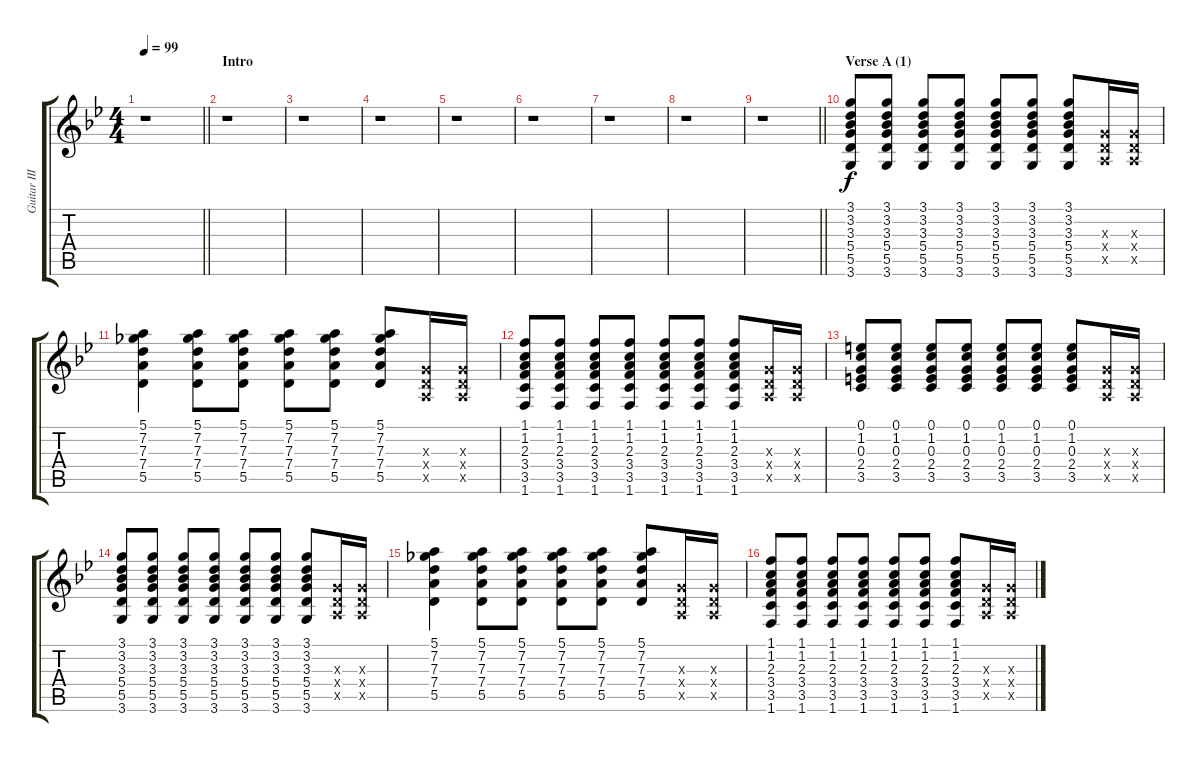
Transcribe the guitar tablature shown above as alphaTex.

\track ("Guitar III" "Guitar III") {instrument acousticguitarsteel}
\staff {score tabs}
\tuning (E4 B3 G3 D3 A2 E2) {hide}
\ts (4 4)
\tempo 99
\clef g2
\barLineRight lightlight
\ks gminor
r.1{dy f instrument acousticguitarsteel} |
\section ("" "Intro")
r.1 |
r.1 |
r.1 |
r.1 |
r.1 |
r.1 |
r.1 |
\barLineRight lightlight
r.1 |
\section ("" "Verse A (1)")
(3.1 3.2 3.3 5.4 5.5 3.6).8 (3.1 3.2 3.3 5.4 5.5 3.6).8 (3.1 3.2 3.3 5.4 5.5 3.6).8 (3.1 3.2 3.3 5.4 5.5 3.6).8 (3.1 3.2 3.3 5.4 5.5 3.6).8 (3.1 3.2 3.3 5.4 5.5 3.6).8 (3.1 3.2 3.3 5.4 5.5 3.6).8 (0.3{x} 0.4{x} 0.5{x}).16 (0.3{x} 0.4{x} 0.5{x}).16 |
(5.1 7.2 7.3 7.4 5.5).4 (5.1 7.2 7.3 7.4 5.5).8 (5.1 7.2 7.3 7.4 5.5).8 (5.1 7.2 7.3 7.4 5.5).8 (5.1 7.2 7.3 7.4 5.5).8 (5.1 7.2 7.3 7.4 5.5).8 (0.3{x} 0.4{x} 0.5{x}).16 (0.3{x} 0.4{x} 0.5{x}).16 |
(1.1 1.2 2.3 3.4 3.5 1.6).8 (1.1 1.2 2.3 3.4 3.5 1.6).8 (1.1 1.2 2.3 3.4 3.5 1.6).8 (1.1 1.2 2.3 3.4 3.5 1.6).8 (1.1 1.2 2.3 3.4 3.5 1.6).8 (1.1 1.2 2.3 3.4 3.5 1.6).8 (1.1 1.2 2.3 3.4 3.5 1.6).8 (0.3{x} 0.4{x} 0.5{x}).16 (0.3{x} 0.4{x} 0.5{x}).16 |
(0.1 1.2 0.3 2.4 3.5).8 (0.1 1.2 0.3 2.4 3.5).8 (0.1 1.2 0.3 2.4 3.5).8 (0.1 1.2 0.3 2.4 3.5).8 (0.1 1.2 0.3 2.4 3.5).8 (0.1 1.2 0.3 2.4 3.5).8 (0.1 1.2 0.3 2.4 3.5).8 (0.3{x} 0.4{x} 0.5{x}).16 (0.3{x} 0.4{x} 0.5{x}).16 |
(3.1 3.2 3.3 5.4 5.5 3.6).8 (3.1 3.2 3.3 5.4 5.5 3.6).8 (3.1 3.2 3.3 5.4 5.5 3.6).8 (3.1 3.2 3.3 5.4 5.5 3.6).8 (3.1 3.2 3.3 5.4 5.5 3.6).8 (3.1 3.2 3.3 5.4 5.5 3.6).8 (3.1 3.2 3.3 5.4 5.5 3.6).8 (0.3{x} 0.4{x} 0.5{x}).16 (0.3{x} 0.4{x} 0.5{x}).16 |
(5.1 7.2 7.3 7.4 5.5).4 (5.1 7.2 7.3 7.4 5.5).8 (5.1 7.2 7.3 7.4 5.5).8 (5.1 7.2 7.3 7.4 5.5).8 (5.1 7.2 7.3 7.4 5.5).8 (5.1 7.2 7.3 7.4 5.5).8 (0.3{x} 0.4{x} 0.5{x}).16 (0.3{x} 0.4{x} 0.5{x}).16 |
(1.1 1.2 2.3 3.4 3.5 1.6).8 (1.1 1.2 2.3 3.4 3.5 1.6).8 (1.1 1.2 2.3 3.4 3.5 1.6).8 (1.1 1.2 2.3 3.4 3.5 1.6).8 (1.1 1.2 2.3 3.4 3.5 1.6).8 (1.1 1.2 2.3 3.4 3.5 1.6).8 (1.1 1.2 2.3 3.4 3.5 1.6).8 (0.3{x} 0.4{x} 0.5{x}).16 (0.3{x} 0.4{x} 0.5{x}).16
